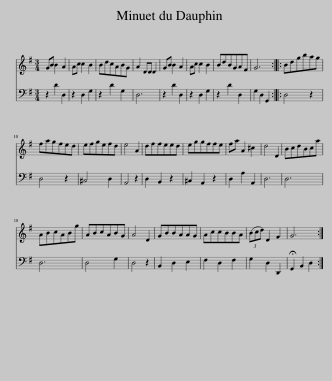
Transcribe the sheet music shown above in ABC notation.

X:1
%%score 1 2
L:1/8
M:3/4
I:linebreak $
K:G
V:1 treble
V:2 bass
V:1
 GB B2 A2 | Ac c2 B2 | BdcABG | A2 DD D2 | GB B2 A2 | %5
 Ac c2 B2 | BdBGAF | G6 :: Bdgbag |$ fagfed | %10
 efgefd | e4 A2 | dffeed | eggffe | fa A2 ^c2 | %15
 d4 D2 | BcdBca |$ ABcABg | ABcABG | A4 D2 | %20
 GBBAAG | AccBBA | (3(Bcd) D2 F2 | G6 :| %24
V:2
 z2 D2 D,2 | z2 D,2 G,2 | z2 D2 G,2 | D,6 | z2 D2 D,2 | %5
 z2 D,2 G,2 | z2 D2 D,2 | G,2 D,2 G,,2 :: D,4 z2 |$ D,4 z2 | %10
 ^C,4 D,2 | A,,4 z2 | D,2 B,,2 z2 | ^C,2 A,,2 z2 | D,2 A,2 A,,2 | %15
 D,6 | D,6 |$ D,6 | D,4 G,2 | D,4 z2 | %20
 B,,2 D,2 E,2 | F,2 D,2 F,2 | G,2 D,2 D,,2 | !fermata!G,,2 B,,2 D,2 :| %24
